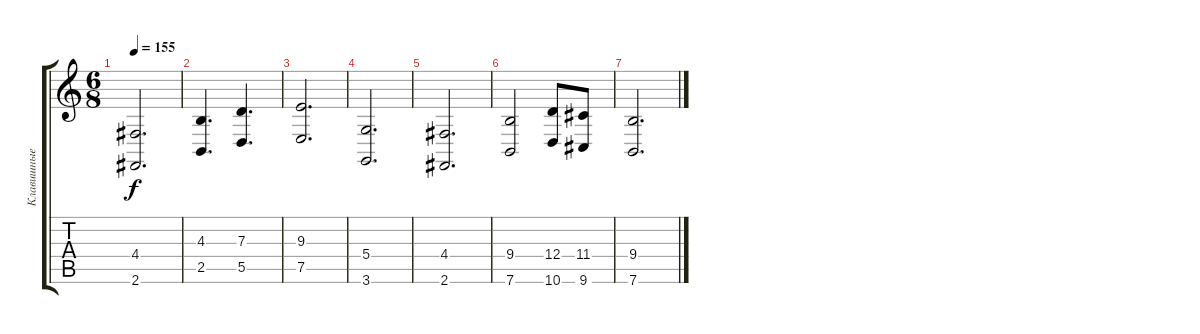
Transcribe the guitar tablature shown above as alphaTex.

\track ("Клавишные" "Клавишные") {instrument synthstrings1}
\staff {score tabs}
\tuning (E4 B3 G3 D3 A2 E2) {hide}
\ts (6 8)
\tempo 155
\clef g2
\ks c
(4.4 2.6).2{d dy f} |
(4.3 2.5).4{d} (7.3 5.5).4{d} |
(9.3 7.5).2{d} |
(5.4 3.6).2{d} |
(4.4 2.6).2{d} |
(9.4 7.6).2 (12.4 10.6).8 (11.4 9.6).8 |
(9.4 7.6).2{d}
